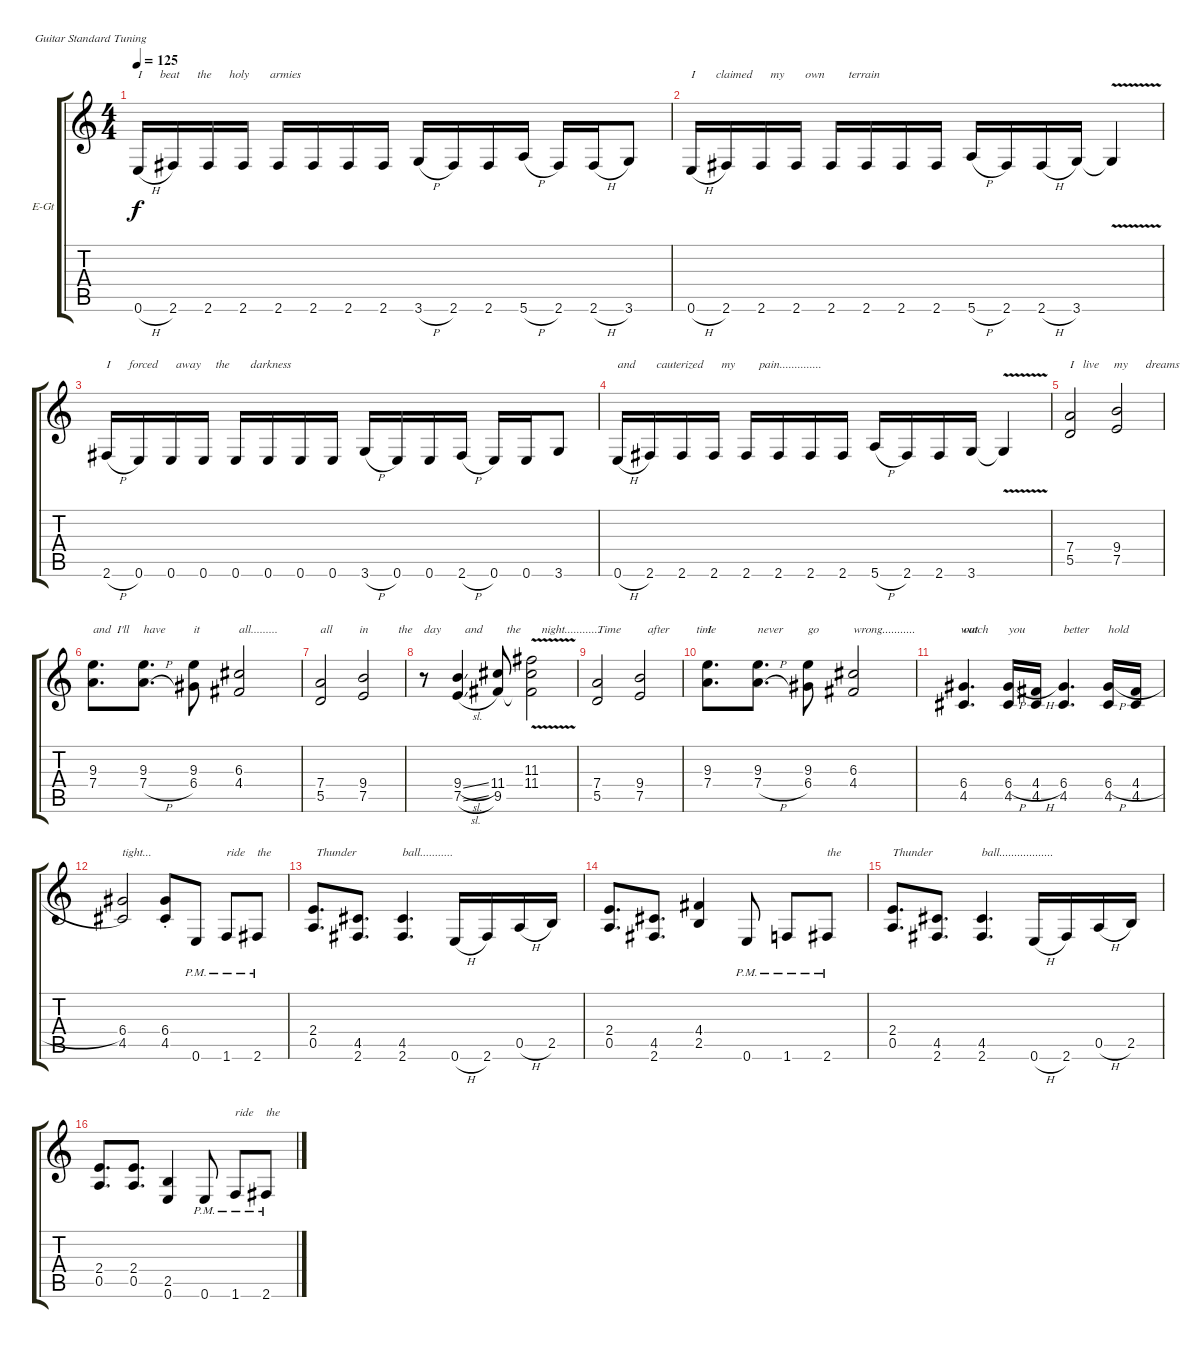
\defaultSystemsLayout 4
\bracketExtendMode groupsimilarinstruments
\firstSystemTrackNameOrientation horizontal
\otherSystemsTrackNameOrientation horizontal
\track ("Igor Gianola" "E-Gt") {instrument distortionguitar}
\staff {score tabs}
\tuning (E4 B3 G3 D3 A2 E2)
\ts (4 4)
\tempo 125
\clef g2
\ks c
0.6{h}.16{txt "I      beat      the      holy       armies" dy f} 2.6.16 2.6.16 2.6.16 2.6.16 2.6.16 2.6.16 2.6.16 3.6{h}.16 2.6.16 2.6.16 5.6{h}.16 2.6.16 2.6{h}.16 3.6.8 |
0.6{h}.16{txt "I       claimed      my       own        terrain"} 2.6.16 2.6.16 2.6.16 2.6.16 2.6.16 2.6.16 2.6.16 5.6{h}.16 2.6.16 2.6{h}.16 3.6.16 3.6{v t}.4 |
2.6{h}.16{txt "I      forced      away     the       darkness"} 0.6.16 0.6.16 0.6.16 0.6.16 0.6.16 0.6.16 0.6.16 3.6{h}.16 0.6.16 0.6.16 2.6{h}.16 0.6.16 0.6.16 3.6.8 |
0.6{h}.16{txt "and       cauterized      my        pain.............."} 2.6.16 2.6.16 2.6.16 2.6.16 2.6.16 2.6.16 2.6.16 5.6{h}.16 2.6.16 2.6.16 3.6.16 3.6{v t}.4 |
(5.5 7.4).2{txt "I   live     my      dreams"} (7.5 9.4).2 |
(7.4 9.3).8{d txt "and  I'll"} (7.4{h} 9.3).8{d txt "have"} (9.3 6.4).8{txt "it"} (4.4 6.3).2{txt "all........."} |
(5.5 7.4).2{txt "all         in          the "} (7.5 9.4).2 |
r.8{txt "day        and        the       night............"} (9.4{sl} 7.5{sl}).4 (9.5 11.4).8 (11.4{v} 11.3{v} 9.5{t}).2 |
(5.5 7.4).2{txt "Time         after         time"} (7.5 9.4).2 |
(7.4 9.3).8{d txt "I"} (7.4{h} 9.3).8{d txt "never"} (9.3 6.4).8{txt "go"} (4.4 6.3).2{txt "wrong...........               watch"} |
(4.5 6.4).4{d txt "out"} (4.5 6.4{h}).16{txt "you"} (4.4{h} 4.5).16 (4.5 6.4).4{d txt "better"} (4.5 6.4{h}).16{txt "hold"} (4.4{h} 4.5).16 |
(4.5 6.4).2{txt "tight..."} (4.5{st} 6.4{st}).8 0.6{pm}.8 1.6{pm}.8{txt "ride"} 2.6{pm}.8{txt "the"} |
(2.4 0.5).8{d txt " Thunder"} (4.5 2.6).8{d} (4.5 2.6).4{d txt "ball..........."} 0.6{h}.16 2.6.16 0.5{h}.16 2.5.16 |
(0.5 2.4).8{d} (2.6 4.5).8{d} (2.5 4.4).4 0.6{pm}.8 1.6{pm}.8 2.6{pm}.8{txt "the"} |
(2.4 0.5).8{d txt "Thunder"} (4.5 2.6).8{d} (4.5 2.6).4{d txt "ball.................."} 0.6{h}.16 2.6.16 0.5{h}.16 2.5.16 |
(0.5 2.4).8{d} (0.5 2.4).8{d} (0.6 2.5).4 0.6{pm}.8 1.6{pm}.8{txt "ride"} 2.6{pm}.8{txt "the"}
